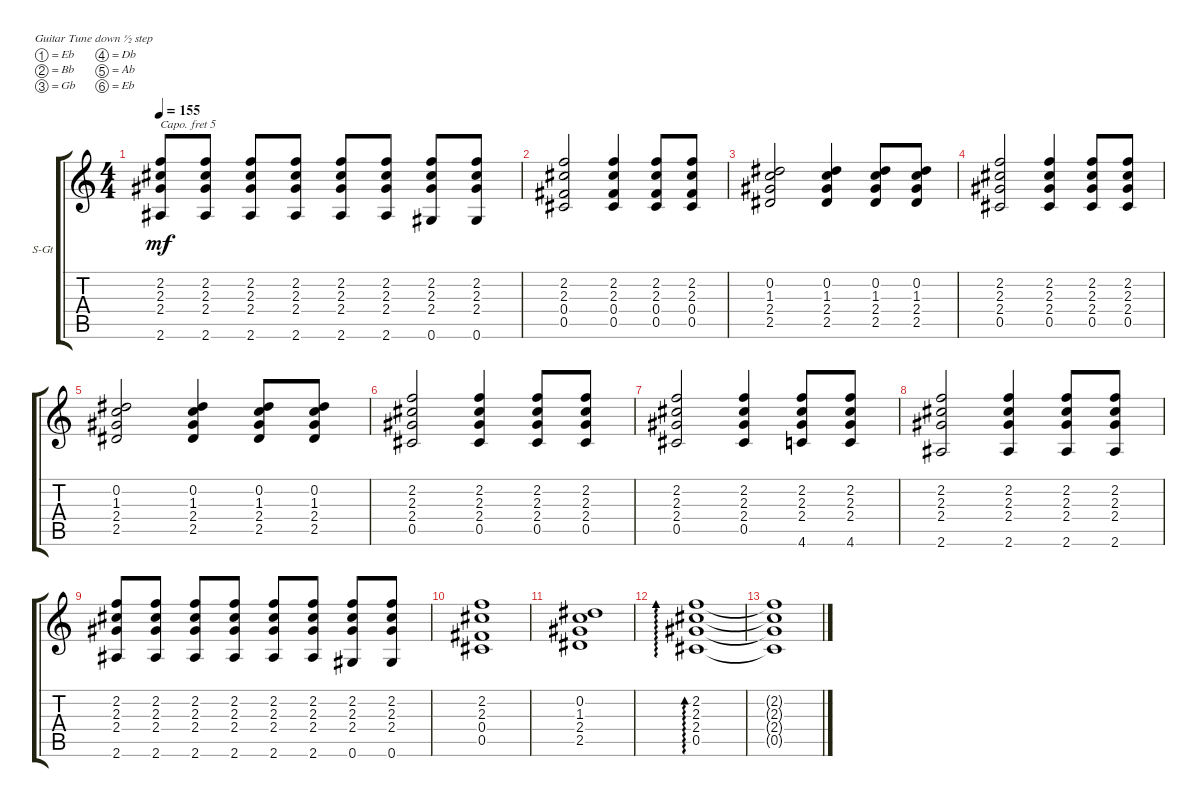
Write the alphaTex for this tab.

\defaultSystemsLayout 4
\bracketExtendMode groupsimilarinstruments
\firstSystemTrackNameOrientation horizontal
\otherSystemsTrackNameOrientation horizontal
\track ("Steel Guitar" "S-Gt") {instrument acousticguitarsteel}
\staff {score tabs}
\capo 5
\tuning (Eb4 Bb3 Gb3 Db3 Ab2 Eb2)
\ts (4 4)
\tempo 155
\clef g2
\ks c
(2.4 2.3 2.2 2.6).8{dy mf} (2.4 2.3 2.2 2.6).8 (2.4 2.3 2.2 2.6).8 (2.4 2.3 2.2 2.6).8 (2.4 2.3 2.2 2.6).8 (2.4 2.3 2.2 2.6).8 (2.4 2.3 2.2 0.6).8 (2.4 2.3 2.2 0.6).8 |
(0.5 0.4 2.3 2.2).2 (0.5 0.4 2.3 2.2).4 (0.5 0.4 2.3 2.2).8 (0.5 0.4 2.3 2.2).8 |
(2.5 2.4 1.3 0.2).2 (2.5 2.4 1.3 0.2).4 (2.5 2.4 1.3 0.2).8 (2.5 2.4 1.3 0.2).8 |
(0.5 2.4 2.3 2.2).2 (0.5 2.4 2.3 2.2).4 (0.5 2.4 2.3 2.2).8 (0.5 2.4 2.3 2.2).8 |
(2.5 2.4 1.3 0.2).2 (2.5 2.4 1.3 0.2).4 (2.5 2.4 1.3 0.2).8 (2.5 2.4 1.3 0.2).8 |
(0.5 2.4 2.3 2.2).2 (0.5 2.4 2.3 2.2).4 (0.5 2.4 2.3 2.2).8 (0.5 2.4 2.3 2.2).8 |
(0.5 2.4 2.3 2.2).2 (0.5 2.4 2.3 2.2).4 (2.4 2.3 2.2 4.6).8 (2.4 2.3 2.2 4.6).8 |
(2.4 2.3 2.2 2.6).2 (2.4 2.3 2.2 2.6).4 (2.4 2.3 2.2 2.6).8 (2.4 2.3 2.2 2.6).8 |
(2.4 2.3 2.2 2.6).8 (2.4 2.3 2.2 2.6).8 (2.4 2.3 2.2 2.6).8 (2.4 2.3 2.2 2.6).8 (2.4 2.3 2.2 2.6).8 (2.4 2.3 2.2 2.6).8 (2.4 2.3 2.2 0.6).8 (2.4 2.3 2.2 0.6).8 |
(0.5 0.4 2.3 2.2).1 |
(2.5 2.4 1.3 0.2).1 |
(0.5 2.4 2.3 2.2).1{ad 0} |
(0.5{t} 2.4{t} 2.3{t} 2.2{t}).1
